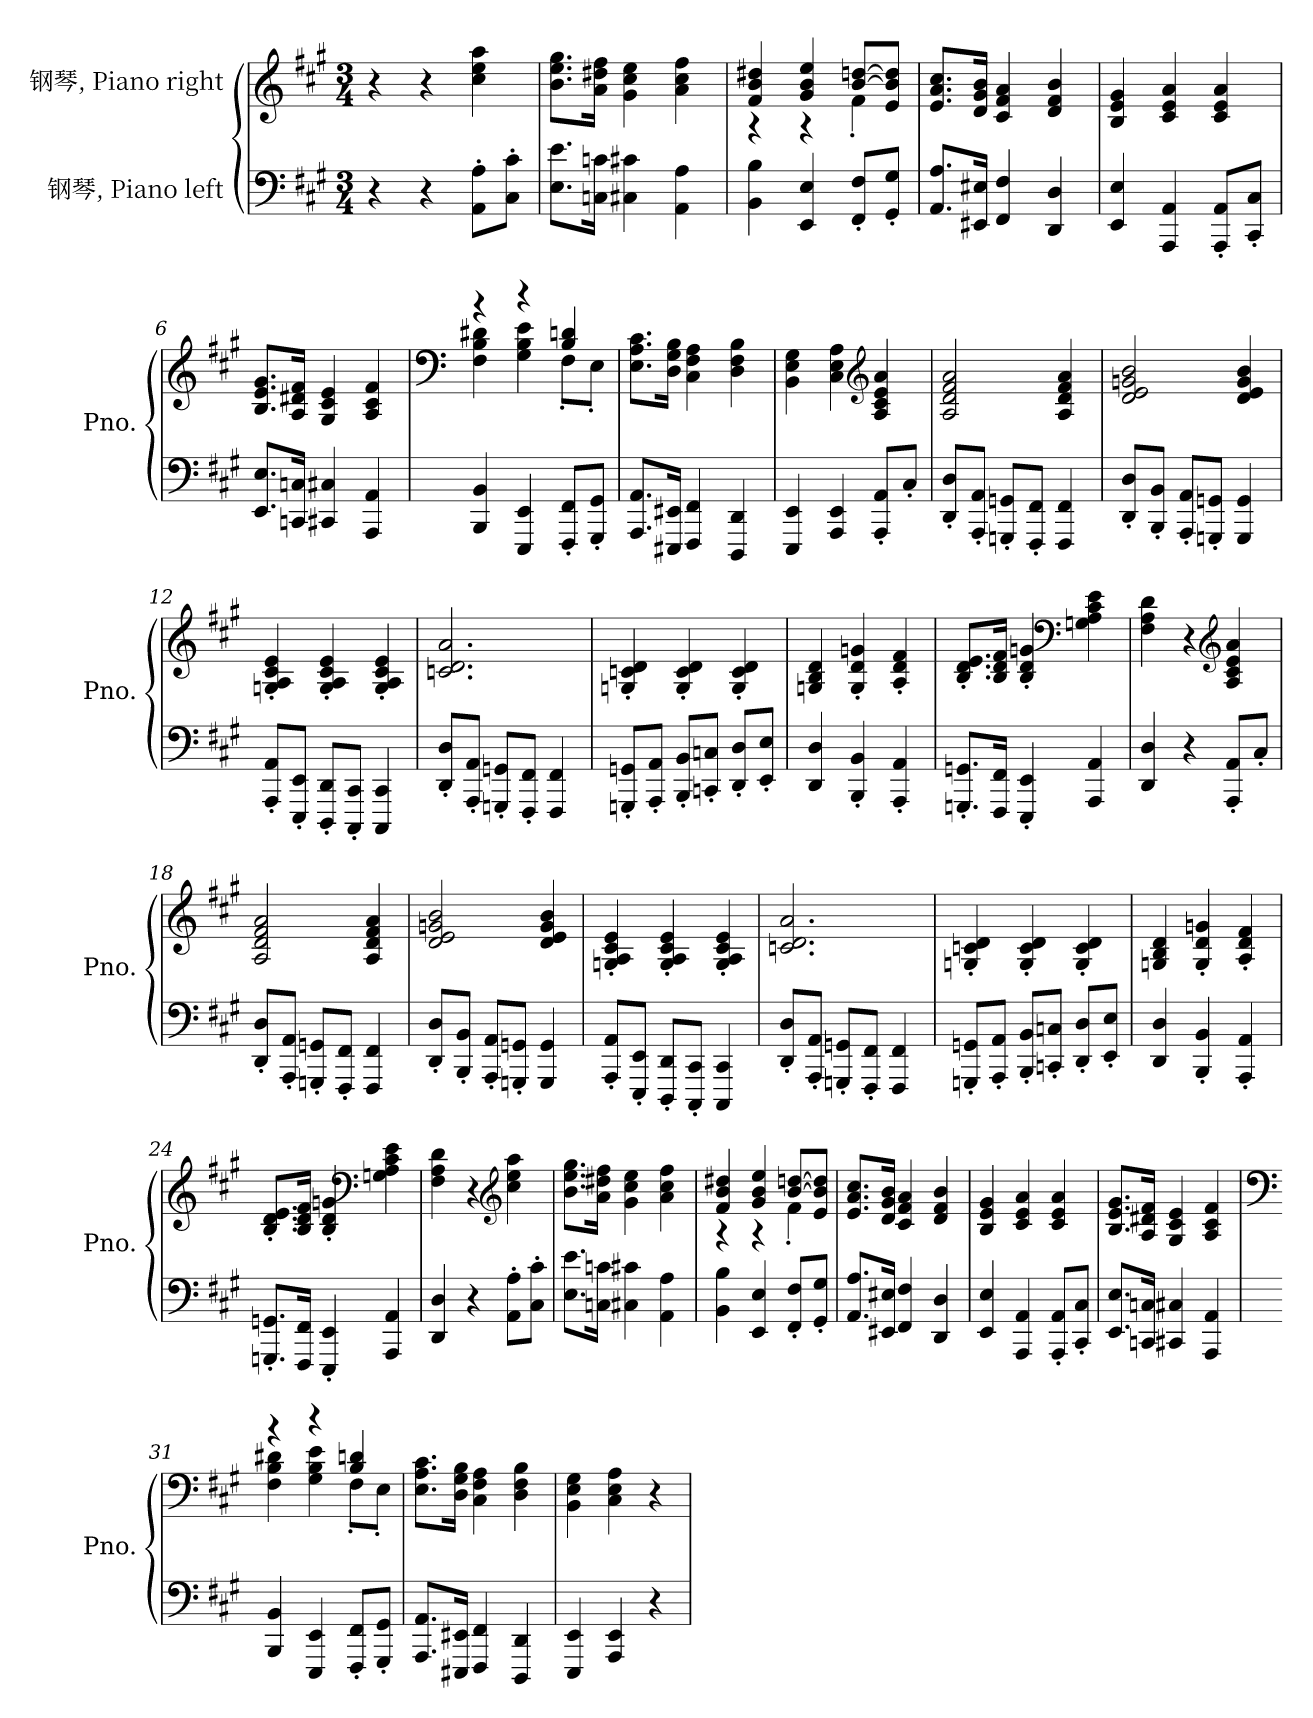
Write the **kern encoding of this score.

**kern	**kern
*part2	*part1
*staff2	*staff1
*I"钢琴, Piano left	*I"钢琴, Piano right
*I'Pno.	*I'Pno.
*clefF4	*clefG2
*k[f#c#g#]	*k[f#c#g#]
*M3/4	*M3/4
*MM144	*MM144
=1	=1
4r	4r
4r	4r
*	*MM124
8AA\' 8A\'L	4cc#\ 4ee\ 4aa\
8C#\' 8c#\'J	.
=2	=2
8.E\ 8.e\L	8.b\ 8.ee\ 8.gg#\L
16Cn\ 16cn\Jk	16a\ 16dd#X\ 16ff#\Jk
4C#X\ 4c#X\	4g#\ 4cc#\ 4ee\
4AA\ 4A\	4a\ 4cc#\ 4ff#\
=3	=3
*	*MM125
*	*^
4BB\ 4B\	4f#/ 4b/ 4dd#X/	4r
4EE/ 4E/	4g#/ 4b/ 4ee/	4r
*	*MM127	*
8FF#/' 8F#/'L	[8b/ [8ddn/L	4f#'\
*	*MM121	*
8GG#/' 8G#/'J	8e/ 8b/] 8dd/]J	.
*	*v	*v
=4	=4
*	*MM126
8.AA/ 8.A/L	8.e/ 8.a/ 8.cc#/L
16EE#X/ 16E#X/Jk	16d/ 16g#/ 16b/Jk
4FF#/ 4F#/	4c#/ 4f#/ 4a/
*	*MM124
4DD/ 4D/	4d/ 4f#/ 4b/
=5	=5
*	*MM125
4EE/ 4E/	4B/ 4e/ 4g#/
4AAA/ 4AA/	4c#/ 4e/ 4a/
*	*MM126
8AAA/' 8AA/'L	4c#/ 4e/ 4a/
8CC#/' 8C#/'J	.
!!LO:LB:g=z
=6	=6
8.EE/ 8.E/L	8.B/ 8.e/ 8.g#/L
16CCn/ 16Cn/Jk	16A/ 16d#X/ 16f#/Jk
*	*MM124
4CC#X/ 4C#X/	4G#/ 4c#/ 4e/
4AAA/ 4AA/	4A/ 4c#/ 4f#/
=7	=7
*	*clefF4
*	*MM125
*	*^
4BBB/ 4BB/	4r	4F#\ 4B\ 4d#X\
4EEE/ 4EE/	4r	4G#\ 4B\ 4e\
*	*MM127	*
8FFF#/' 8FF#/'L	4B/ 4dn/	8F#'\L
*	*MM121	*
8GGG#/' 8GG#/'J	.	8E'\J
*	*v	*v
=8	=8
*	*MM126
8.AAA/ 8.AA/L	8.E\ 8.A\ 8.c#\L
16EEE#X/ 16EE#X/Jk	16D\ 16G#\ 16B\Jk
4FFF#/ 4FF#/	4C#\ 4F#\ 4A\
4DDD/ 4DD/	4D\ 4F#\ 4B\
=9	=9
*	*MM124
4EEE/ 4EE/	4BB\ 4E\ 4G#\
4AAA/ 4EE/	4C#\ 4E\ 4A\
*	*clefG2
*	*MM132
8AAA/' 8AA/'L	4A/ 4c#/ 4e/ 4a/
8C#'/J	.
=10	=10
8DD/' 8D/'L	2A/ 2d/ 2f#/ 2a/
8AAA/' 8AA/'J	.
8GGGn/' 8GGn/'L	.
8FFF#/' 8FF#/'J	.
*	*MM129
4FFF#/ 4FF#/	4A/ 4d/ 4f#/ 4a/
!!LO:LB:g=z
=11	=11
*	*MM132
8DD/' 8D/'L	2d/ 2e/ 2gn/ 2b/
8BBB/' 8BB/'J	.
8AAA/' 8AA/'L	.
8GGGn/' 8GGn/'J	.
*	*MM128
4GGG/ 4GG/	4d/ 4e/ 4g/ 4b/
=12	=12
*	*MM131
8AAA/' 8AA/'L	4Gn/' 4A/' 4c#/' 4e/'
8EEE/' 8EE/'J	.
*	*MM127
8DDD/' 8DD/'L	4G/' 4A/' 4c#/' 4e/'
8CCC#/' 8CC#/'J	.
*	*MM129
4CCC#/ 4CC#/	4G/' 4A/' 4c#/' 4e/'
=13	=13
*	*MM132
8DD/' 8D/'L	2.cn/ 2.d/ 2.a/
8AAA/' 8AA/'J	.
8GGGn/' 8GGn/'L	.
8FFF#/' 8FF#/'J	.
4FFF#/ 4FF#/	.
=14	=14
*	*MM134
8GGGn/' 8GGn/'L	4Gn/' 4cn/' 4d/'
8AAA/' 8AA/'J	.
8BBB/' 8BB/'L	4G/' 4c/' 4d/'
8CCn/' 8Cn/'J	.
8DD/' 8D/'L	4G/' 4c/' 4d/'
8EE/' 8E/'J	.
=15	=15
4DD/ 4D/	4Gn/ 4B/ 4d/
*	*MM128
4BBB/' 4BB/'	4G/' 4d/' 4gn/'
4AAA/' 4AA/'	4A/' 4d/' 4f#/'
!!LO:LB:g=z
=16	=16
*	*MM127
8.GGGn/' 8.GGn/'L	8.B/' 8.d/' 8.e/'L
*	*MM132
16FFF#/ 16FF#/Jk	16B/ 16d/ 16f#/Jk
*	*MM130
4EEE/' 4EE/'	4B/' 4d/' 4gn/'
*	*clefF4
*	*MM117
4AAA/ 4AA/	4Gn\ 4A\ 4c#\ 4e\
=17	=17
*	*MM128
4DD/ 4D/	4F#\ 4A\ 4d\
4r	4r
*	*clefG2
*	*MM132
8AAA/' 8AA/'L	4A/ 4c#/ 4e/ 4a/
8C#'/J	.
=18	=18
8DD/' 8D/'L	2A/ 2d/ 2f#/ 2a/
8AAA/' 8AA/'J	.
8GGGn/' 8GGn/'L	.
8FFF#/' 8FF#/'J	.
*	*MM129
4FFF#/ 4FF#/	4A/ 4d/ 4f#/ 4a/
=19	=19
*	*MM132
8DD/' 8D/'L	2d/ 2e/ 2gn/ 2b/
8BBB/' 8BB/'J	.
8AAA/' 8AA/'L	.
8GGGn/' 8GGn/'J	.
*	*MM128
4GGG/ 4GG/	4d/ 4e/ 4g/ 4b/
=20	=20
*	*MM131
8AAA/' 8AA/'L	4Gn/' 4A/' 4c#/' 4e/'
8EEE/' 8EE/'J	.
*	*MM127
8DDD/' 8DD/'L	4G/' 4A/' 4c#/' 4e/'
8CCC#/' 8CC#/'J	.
*	*MM129
4CCC#/ 4CC#/	4G/' 4A/' 4c#/' 4e/'
!!LO:LB:g=z
=21	=21
*	*MM132
8DD/' 8D/'L	2.cn/ 2.d/ 2.a/
8AAA/' 8AA/'J	.
8GGGn/' 8GGn/'L	.
8FFF#/' 8FF#/'J	.
4FFF#/ 4FF#/	.
=22	=22
*	*MM134
8GGGn/' 8GGn/'L	4Gn/' 4cn/' 4d/'
8AAA/' 8AA/'J	.
8BBB/' 8BB/'L	4G/' 4c/' 4d/'
8CCn/' 8Cn/'J	.
8DD/' 8D/'L	4G/' 4c/' 4d/'
8EE/' 8E/'J	.
=23	=23
4DD/ 4D/	4Gn/ 4B/ 4d/
*	*MM128
4BBB/' 4BB/'	4G/' 4d/' 4gn/'
4AAA/' 4AA/'	4A/' 4d/' 4f#/'
=24	=24
*	*MM127
8.GGGn/' 8.GGn/'L	8.B/' 8.d/' 8.e/'L
*	*MM132
16FFF#/ 16FF#/Jk	16B/ 16d/ 16f#/Jk
*	*MM130
4EEE/' 4EE/'	4B/' 4d/' 4gn/'
*	*clefF4
*	*MM117
4AAA/ 4AA/	4Gn\ 4A\ 4c#\ 4e\
=25	=25
4DD/ 4D/	4F#\ 4A\ 4d\
4r	4r
*	*clefG2
*	*MM123
8AA\' 8A\'L	4cc#\ 4ee\ 4aa\
8C#\' 8c#\'J	.
!!LO:LB:g=z
=26	=26
8.E\ 8.e\L	8.b\ 8.ee\ 8.gg#\L
16Cn\ 16cn\Jk	16a\ 16dd#X\ 16ff#\Jk
4C#X\ 4c#X\	4g#\ 4cc#\ 4ee\
4AA\ 4A\	4a\ 4cc#\ 4ff#\
=27	=27
*	*MM125
*	*^
4BB\ 4B\	4f#/ 4b/ 4dd#X/	4r
4EE/ 4E/	4g#/ 4b/ 4ee/	4r
*	*MM127	*
8FF#/' 8F#/'L	[8b/ [8ddn/L	4f#'\
*	*MM121	*
8GG#/' 8G#/'J	8e/ 8b/] 8dd/]J	.
*	*v	*v
=28	=28
*	*MM125
8.AA/ 8.A/L	8.e/ 8.a/ 8.cc#/L
16EE#X/ 16E#X/Jk	16d/ 16g#/ 16b/Jk
4FF#/ 4F#/	4c#/ 4f#/ 4a/
*	*MM123
4DD/ 4D/	4d/ 4f#/ 4b/
=29	=29
*	*MM124
4EE/ 4E/	4B/ 4e/ 4g#/
4AAA/ 4AA/	4c#/ 4e/ 4a/
*	*MM125
8AAA/' 8AA/'L	4c#/ 4e/ 4a/
8CC#/' 8C#/'J	.
=30	=30
8.EE/ 8.E/L	8.B/ 8.e/ 8.g#/L
16CCn/ 16Cn/Jk	16A/ 16d#X/ 16f#/Jk
*	*MM123
4CC#X/ 4C#X/	4G#/ 4c#/ 4e/
4AAA/ 4AA/	4A/ 4c#/ 4f#/
!!LO:PB:g=z
=31	=31
*	*clefF4
*	*^
4BBB/ 4BB/	4r	4F#\ 4B\ 4d#X\
*	*MM125	*
4EEE/ 4EE/	4r	4G#\ 4B\ 4e\
*	*MM126	*
8FFF#/' 8FF#/'L	4B/ 4dn/	8F#'\L
*	*MM118	*
8GGG#/' 8GG#/'J	.	8E'\J
*	*v	*v
=32	=32
*	*MM121
8.AAA/ 8.AA/L	8.E\ 8.A\ 8.c#\L
16EEE#X/ 16EE#X/Jk	16D\ 16G#\ 16B\Jk
*	*MM106
4FFF#/ 4FF#/	4C#\ 4F#\ 4A\
*	*MM96
4DDD/ 4DD/	4D\ 4F#\ 4B\
=33	=33
*	*MM73
4EEE/ 4EE/	4BB\ 4E\ 4G#\
4AAA/ 4EE/	4C#\ 4E\ 4A\
4r	4r
=	=
*-	*-
